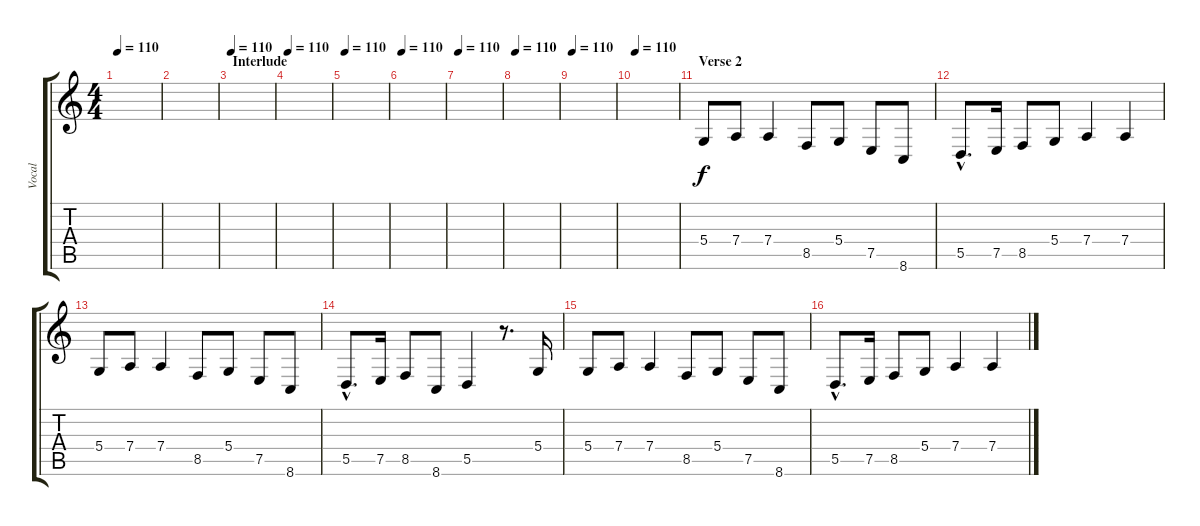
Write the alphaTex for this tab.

\track ("Vocal" "Vocal") {instrument choiraahs}
\staff {score tabs}
\tuning (E4 B3 G3 D3 A2 E2) {hide}
\ts (4 4)
\tempo 110
\clef g2
\ks c
|
|
\section ("" "Interlude")
\tempo 110
|
\tempo 110
|
\tempo 110
|
\tempo 110
|
\tempo 110
|
\tempo 110
|
\tempo 110
|
\tempo 110
|
\section ("" "Verse 2")
5.4.8 7.4.8 7.4.4 8.5.8 5.4.8 7.5.8 8.6.8 |
5.5{hac}.8{d} 7.5.16 8.5.8 5.4.8 7.4.4 7.4.4 |
5.4.8 7.4.8 7.4.4 8.5.8 5.4.8 7.5.8 8.6.8 |
5.5{hac}.8{d} 7.5.16 8.5.8 8.6.8 5.5.4 r.8{d} 5.4.16 |
5.4.8 7.4.8 7.4.4 8.5.8 5.4.8 7.5.8 8.6.8 |
5.5{hac}.8{d} 7.5.16 8.5.8 5.4.8 7.4.4 7.4.4
